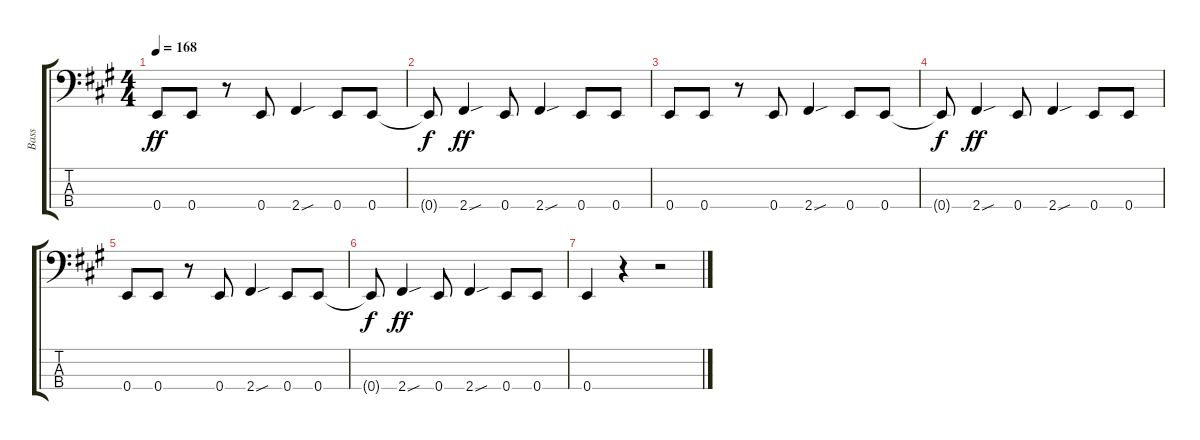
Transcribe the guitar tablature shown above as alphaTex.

\track ("Bass" "Bass") {instrument electricbassfinger}
\staff {score tabs}
\tuning (G2 D2 A1 E1) {hide}
\ts (4 4)
\tempo 168
\clef f4
\ks a
0.4.8{dy ff} 0.4.8 r.8 0.4.8 2.4{sou}.4 0.4.8 0.4.8 |
0.4{t}.8{dy f} 2.4{sou}.4{dy ff} 0.4.8 2.4{sou}.4 0.4.8 0.4.8 |
0.4.8 0.4.8 r.8 0.4.8 2.4{sou}.4 0.4.8 0.4.8 |
0.4{t}.8{dy f} 2.4{sou}.4{dy ff} 0.4.8 2.4{sou}.4 0.4.8 0.4.8 |
0.4.8 0.4.8 r.8 0.4.8 2.4{sou}.4 0.4.8 0.4.8 |
0.4{t}.8{dy f} 2.4{sou}.4{dy ff} 0.4.8 2.4{sou}.4 0.4.8 0.4.8 |
0.4.4 r.4 r.2
